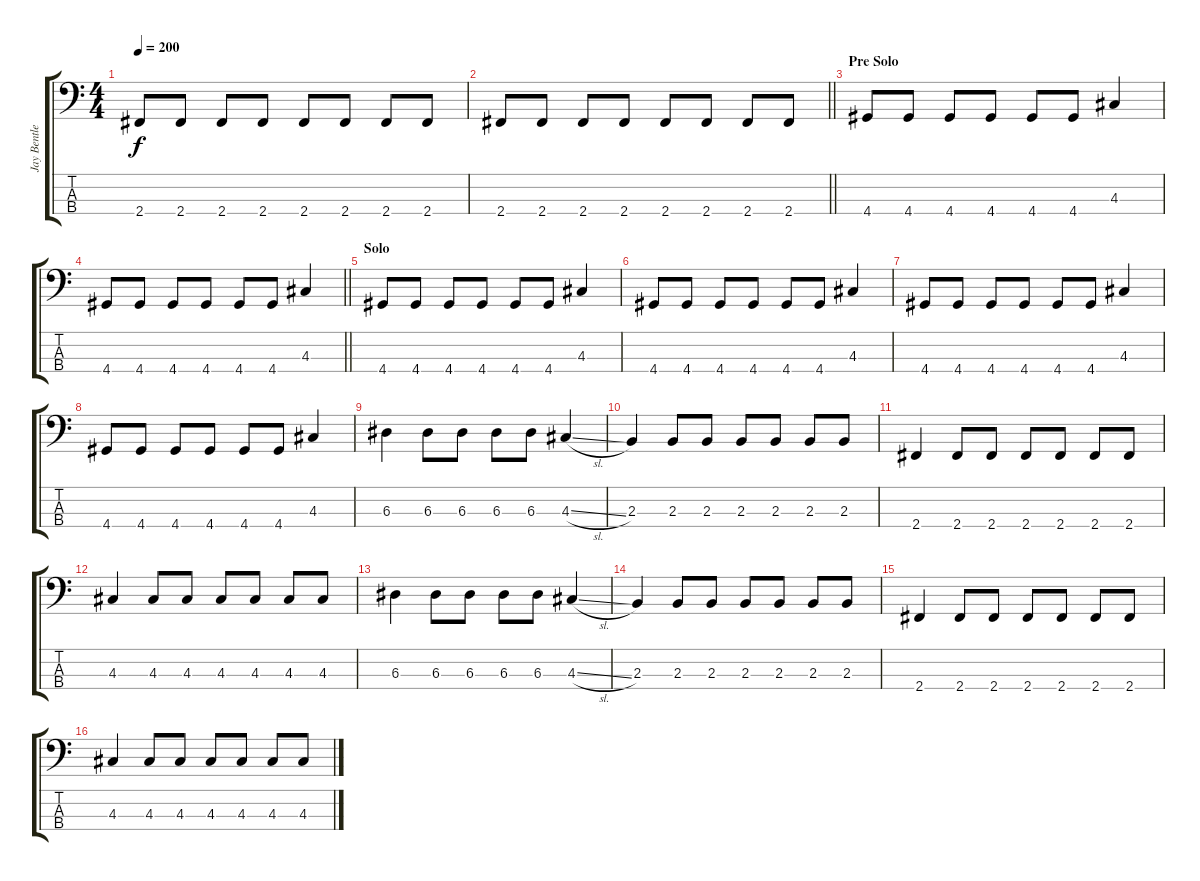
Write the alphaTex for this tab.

\track ("Jay Bentley" "Jay Bentle") {instrument electricbasspick}
\staff {score tabs}
\tuning (G2 D2 A1 E1) {hide}
\ts (4 4)
\tempo 200
\clef f4
\ks c
2.4.8{dy f} 2.4.8 2.4.8 2.4.8 2.4.8 2.4.8 2.4.8 2.4.8 |
\barLineRight lightlight
2.4.8 2.4.8 2.4.8 2.4.8 2.4.8 2.4.8 2.4.8 2.4.8 |
\section ("" "Pre Solo")
4.4.8 4.4.8 4.4.8 4.4.8 4.4.8 4.4.8 4.3.4 |
\barLineRight lightlight
4.4.8 4.4.8 4.4.8 4.4.8 4.4.8 4.4.8 4.3.4 |
\section ("" "Solo")
4.4.8 4.4.8 4.4.8 4.4.8 4.4.8 4.4.8 4.3.4 |
4.4.8 4.4.8 4.4.8 4.4.8 4.4.8 4.4.8 4.3.4 |
4.4.8 4.4.8 4.4.8 4.4.8 4.4.8 4.4.8 4.3.4 |
4.4.8 4.4.8 4.4.8 4.4.8 4.4.8 4.4.8 4.3.4 |
6.3.4 6.3.8 6.3.8 6.3.8 6.3.8 4.3{sl}.4 |
2.3.4 2.3.8 2.3.8 2.3.8 2.3.8 2.3.8 2.3.8 |
2.4.4 2.4.8 2.4.8 2.4.8 2.4.8 2.4.8 2.4.8 |
4.3.4 4.3.8 4.3.8 4.3.8 4.3.8 4.3.8 4.3.8 |
6.3.4 6.3.8 6.3.8 6.3.8 6.3.8 4.3{sl}.4 |
2.3.4 2.3.8 2.3.8 2.3.8 2.3.8 2.3.8 2.3.8 |
2.4.4 2.4.8 2.4.8 2.4.8 2.4.8 2.4.8 2.4.8 |
4.3.4 4.3.8 4.3.8 4.3.8 4.3.8 4.3.8 4.3.8
